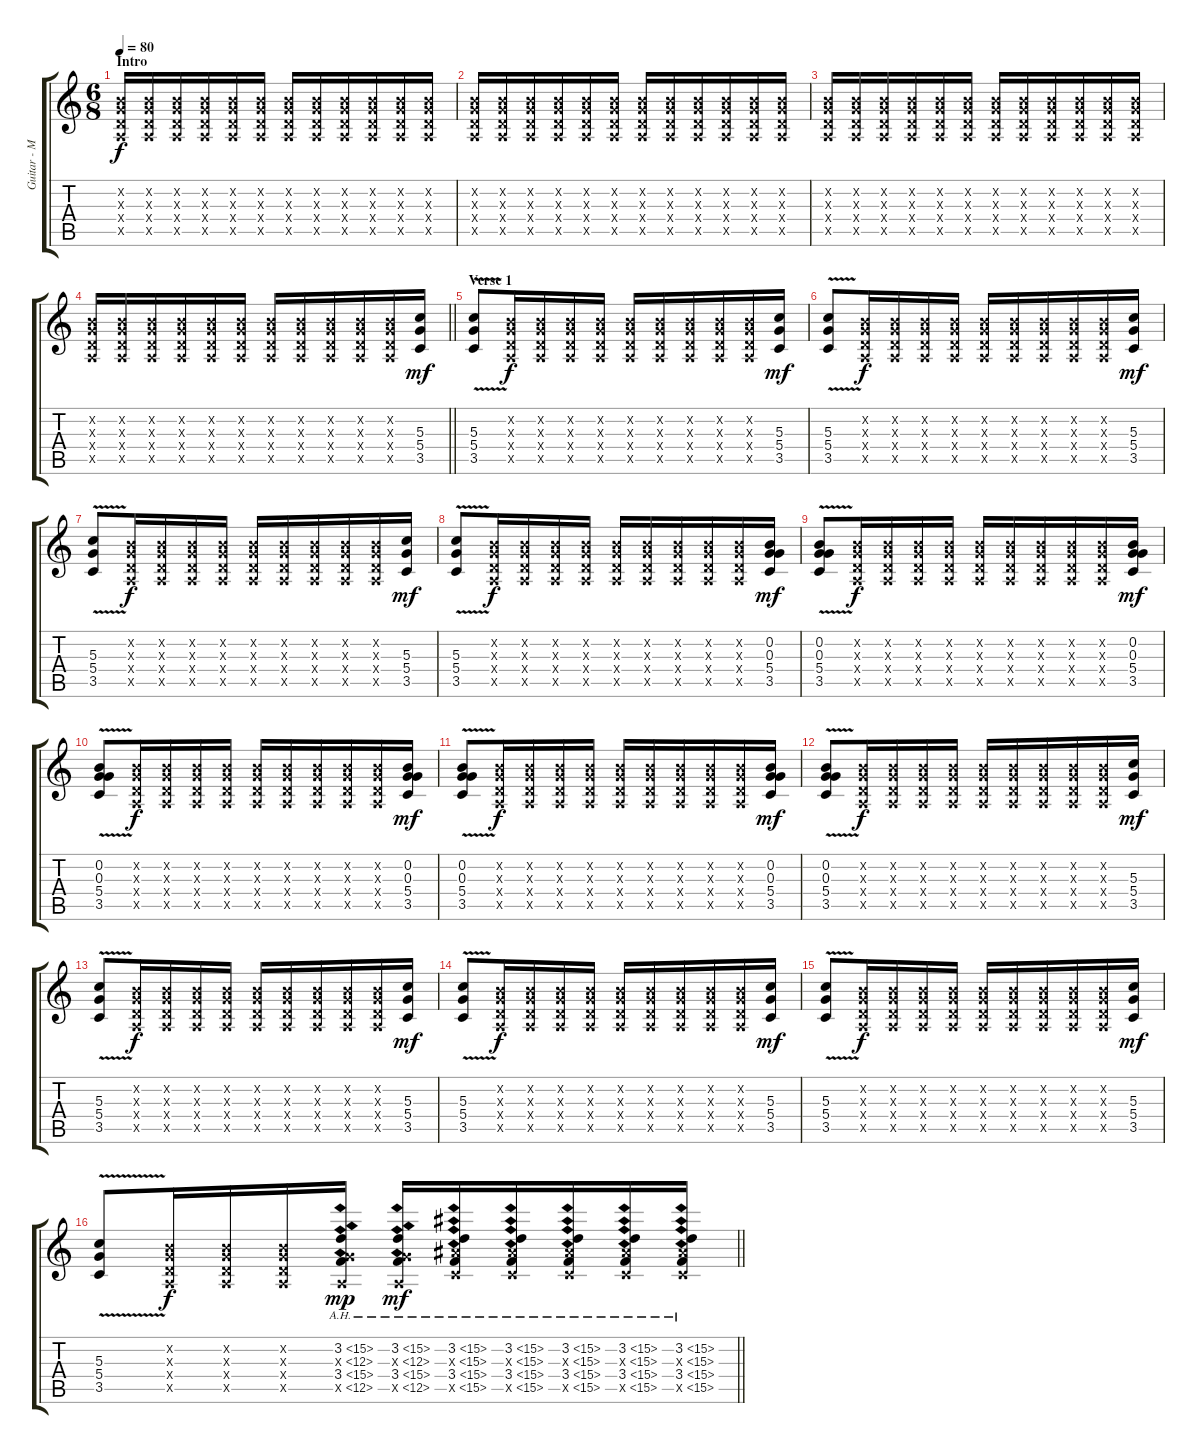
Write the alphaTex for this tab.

\track ("Guitar - Mark Engles" "Guitar - M") {instrument distortionguitar}
\staff {score tabs}
\tuning (E4 B3 G3 D3 A2 E2) {hide}
\ts (6 8)
\section ("" "Intro")
\tempo 80
\clef g2
\ks c
(0.2{x} 0.3{x} 0.4{x} 0.5{x}).16{dy f instrument distortionguitar} (0.2{x} 0.3{x} 0.4{x} 0.5{x}).16 (0.2{x} 0.3{x} 0.4{x} 0.5{x}).16 (0.2{x} 0.3{x} 0.4{x} 0.5{x}).16 (0.2{x} 0.3{x} 0.4{x} 0.5{x}).16 (0.2{x} 0.3{x} 0.4{x} 0.5{x}).16 (0.2{x} 0.3{x} 0.4{x} 0.5{x}).16 (0.2{x} 0.3{x} 0.4{x} 0.5{x}).16 (0.2{x} 0.3{x} 0.4{x} 0.5{x}).16 (0.2{x} 0.3{x} 0.4{x} 0.5{x}).16 (0.2{x} 0.3{x} 0.4{x} 0.5{x}).16 (0.2{x} 0.3{x} 0.4{x} 0.5{x}).16 |
(0.2{x} 0.3{x} 0.4{x} 0.5{x}).16 (0.2{x} 0.3{x} 0.4{x} 0.5{x}).16 (0.2{x} 0.3{x} 0.4{x} 0.5{x}).16 (0.2{x} 0.3{x} 0.4{x} 0.5{x}).16 (0.2{x} 0.3{x} 0.4{x} 0.5{x}).16 (0.2{x} 0.3{x} 0.4{x} 0.5{x}).16 (0.2{x} 0.3{x} 0.4{x} 0.5{x}).16 (0.2{x} 0.3{x} 0.4{x} 0.5{x}).16 (0.2{x} 0.3{x} 0.4{x} 0.5{x}).16 (0.2{x} 0.3{x} 0.4{x} 0.5{x}).16 (0.2{x} 0.3{x} 0.4{x} 0.5{x}).16 (0.2{x} 0.3{x} 0.4{x} 0.5{x}).16 |
(0.2{x} 0.3{x} 0.4{x} 0.5{x}).16 (0.2{x} 0.3{x} 0.4{x} 0.5{x}).16 (0.2{x} 0.3{x} 0.4{x} 0.5{x}).16 (0.2{x} 0.3{x} 0.4{x} 0.5{x}).16 (0.2{x} 0.3{x} 0.4{x} 0.5{x}).16 (0.2{x} 0.3{x} 0.4{x} 0.5{x}).16 (0.2{x} 0.3{x} 0.4{x} 0.5{x}).16 (0.2{x} 0.3{x} 0.4{x} 0.5{x}).16 (0.2{x} 0.3{x} 0.4{x} 0.5{x}).16 (0.2{x} 0.3{x} 0.4{x} 0.5{x}).16 (0.2{x} 0.3{x} 0.4{x} 0.5{x}).16 (0.2{x} 0.3{x} 0.4{x} 0.5{x}).16 |
\barLineRight lightlight
(0.2{x} 0.3{x} 0.4{x} 0.5{x}).16 (0.2{x} 0.3{x} 0.4{x} 0.5{x}).16 (0.2{x} 0.3{x} 0.4{x} 0.5{x}).16 (0.2{x} 0.3{x} 0.4{x} 0.5{x}).16 (0.2{x} 0.3{x} 0.4{x} 0.5{x}).16 (0.2{x} 0.3{x} 0.4{x} 0.5{x}).16 (0.2{x} 0.3{x} 0.4{x} 0.5{x}).16 (0.2{x} 0.3{x} 0.4{x} 0.5{x}).16 (0.2{x} 0.3{x} 0.4{x} 0.5{x}).16 (0.2{x} 0.3{x} 0.4{x} 0.5{x}).16 (0.2{x} 0.3{x} 0.4{x} 0.5{x}).16 (5.3 5.4 3.5).16{dy mf} |
\section ("" "Verse 1")
(5.3{v} 5.4{v} 3.5{v}).8 (0.2{x} 0.3{x} 0.4{x} 0.5{x}).16{dy f} (0.2{x} 0.3{x} 0.4{x} 0.5{x}).16 (0.2{x} 0.3{x} 0.4{x} 0.5{x}).16 (0.2{x} 0.3{x} 0.4{x} 0.5{x}).16 (0.2{x} 0.3{x} 0.4{x} 0.5{x}).16 (0.2{x} 0.3{x} 0.4{x} 0.5{x}).16 (0.2{x} 0.3{x} 0.4{x} 0.5{x}).16 (0.2{x} 0.3{x} 0.4{x} 0.5{x}).16 (0.2{x} 0.3{x} 0.4{x} 0.5{x}).16 (5.3 5.4 3.5).16{dy mf} |
(5.3{v} 5.4{v} 3.5{v}).8 (0.2{x} 0.3{x} 0.4{x} 0.5{x}).16{dy f} (0.2{x} 0.3{x} 0.4{x} 0.5{x}).16 (0.2{x} 0.3{x} 0.4{x} 0.5{x}).16 (0.2{x} 0.3{x} 0.4{x} 0.5{x}).16 (0.2{x} 0.3{x} 0.4{x} 0.5{x}).16 (0.2{x} 0.3{x} 0.4{x} 0.5{x}).16 (0.2{x} 0.3{x} 0.4{x} 0.5{x}).16 (0.2{x} 0.3{x} 0.4{x} 0.5{x}).16 (0.2{x} 0.3{x} 0.4{x} 0.5{x}).16 (5.3 5.4 3.5).16{dy mf} |
(5.3{v} 5.4{v} 3.5{v}).8 (0.2{x} 0.3{x} 0.4{x} 0.5{x}).16{dy f} (0.2{x} 0.3{x} 0.4{x} 0.5{x}).16 (0.2{x} 0.3{x} 0.4{x} 0.5{x}).16 (0.2{x} 0.3{x} 0.4{x} 0.5{x}).16 (0.2{x} 0.3{x} 0.4{x} 0.5{x}).16 (0.2{x} 0.3{x} 0.4{x} 0.5{x}).16 (0.2{x} 0.3{x} 0.4{x} 0.5{x}).16 (0.2{x} 0.3{x} 0.4{x} 0.5{x}).16 (0.2{x} 0.3{x} 0.4{x} 0.5{x}).16 (5.3 5.4 3.5).16{dy mf} |
(5.3{v} 5.4{v} 3.5{v}).8 (0.2{x} 0.3{x} 0.4{x} 0.5{x}).16{dy f} (0.2{x} 0.3{x} 0.4{x} 0.5{x}).16 (0.2{x} 0.3{x} 0.4{x} 0.5{x}).16 (0.2{x} 0.3{x} 0.4{x} 0.5{x}).16 (0.2{x} 0.3{x} 0.4{x} 0.5{x}).16 (0.2{x} 0.3{x} 0.4{x} 0.5{x}).16 (0.2{x} 0.3{x} 0.4{x} 0.5{x}).16 (0.2{x} 0.3{x} 0.4{x} 0.5{x}).16 (0.2{x} 0.3{x} 0.4{x} 0.5{x}).16 (0.2 0.3 5.4 3.5).16{dy mf} |
(0.2{v} 0.3{v} 5.4{v} 3.5{v}).8 (0.2{x} 0.3{x} 0.4{x} 0.5{x}).16{dy f} (0.2{x} 0.3{x} 0.4{x} 0.5{x}).16 (0.2{x} 0.3{x} 0.4{x} 0.5{x}).16 (0.2{x} 0.3{x} 0.4{x} 0.5{x}).16 (0.2{x} 0.3{x} 0.4{x} 0.5{x}).16 (0.2{x} 0.3{x} 0.4{x} 0.5{x}).16 (0.2{x} 0.3{x} 0.4{x} 0.5{x}).16 (0.2{x} 0.3{x} 0.4{x} 0.5{x}).16 (0.2{x} 0.3{x} 0.4{x} 0.5{x}).16 (0.2 0.3 5.4 3.5).16{dy mf} |
(0.2{v} 0.3{v} 5.4{v} 3.5{v}).8 (0.2{x} 0.3{x} 0.4{x} 0.5{x}).16{dy f} (0.2{x} 0.3{x} 0.4{x} 0.5{x}).16 (0.2{x} 0.3{x} 0.4{x} 0.5{x}).16 (0.2{x} 0.3{x} 0.4{x} 0.5{x}).16 (0.2{x} 0.3{x} 0.4{x} 0.5{x}).16 (0.2{x} 0.3{x} 0.4{x} 0.5{x}).16 (0.2{x} 0.3{x} 0.4{x} 0.5{x}).16 (0.2{x} 0.3{x} 0.4{x} 0.5{x}).16 (0.2{x} 0.3{x} 0.4{x} 0.5{x}).16 (0.2 0.3 5.4 3.5).16{dy mf} |
(0.2{v} 0.3{v} 5.4{v} 3.5{v}).8 (0.2{x} 0.3{x} 0.4{x} 0.5{x}).16{dy f} (0.2{x} 0.3{x} 0.4{x} 0.5{x}).16 (0.2{x} 0.3{x} 0.4{x} 0.5{x}).16 (0.2{x} 0.3{x} 0.4{x} 0.5{x}).16 (0.2{x} 0.3{x} 0.4{x} 0.5{x}).16 (0.2{x} 0.3{x} 0.4{x} 0.5{x}).16 (0.2{x} 0.3{x} 0.4{x} 0.5{x}).16 (0.2{x} 0.3{x} 0.4{x} 0.5{x}).16 (0.2{x} 0.3{x} 0.4{x} 0.5{x}).16 (0.2 0.3 5.4 3.5).16{dy mf} |
(0.2{v} 0.3{v} 5.4{v} 3.5{v}).8 (0.2{x} 0.3{x} 0.4{x} 0.5{x}).16{dy f} (0.2{x} 0.3{x} 0.4{x} 0.5{x}).16 (0.2{x} 0.3{x} 0.4{x} 0.5{x}).16 (0.2{x} 0.3{x} 0.4{x} 0.5{x}).16 (0.2{x} 0.3{x} 0.4{x} 0.5{x}).16 (0.2{x} 0.3{x} 0.4{x} 0.5{x}).16 (0.2{x} 0.3{x} 0.4{x} 0.5{x}).16 (0.2{x} 0.3{x} 0.4{x} 0.5{x}).16 (0.2{x} 0.3{x} 0.4{x} 0.5{x}).16 (5.3 5.4 3.5).16{dy mf} |
(5.3{v} 5.4{v} 3.5{v}).8 (0.2{x} 0.3{x} 0.4{x} 0.5{x}).16{dy f} (0.2{x} 0.3{x} 0.4{x} 0.5{x}).16 (0.2{x} 0.3{x} 0.4{x} 0.5{x}).16 (0.2{x} 0.3{x} 0.4{x} 0.5{x}).16 (0.2{x} 0.3{x} 0.4{x} 0.5{x}).16 (0.2{x} 0.3{x} 0.4{x} 0.5{x}).16 (0.2{x} 0.3{x} 0.4{x} 0.5{x}).16 (0.2{x} 0.3{x} 0.4{x} 0.5{x}).16 (0.2{x} 0.3{x} 0.4{x} 0.5{x}).16 (5.3 5.4 3.5).16{dy mf} |
(5.3{v} 5.4{v} 3.5{v}).8 (0.2{x} 0.3{x} 0.4{x} 0.5{x}).16{dy f} (0.2{x} 0.3{x} 0.4{x} 0.5{x}).16 (0.2{x} 0.3{x} 0.4{x} 0.5{x}).16 (0.2{x} 0.3{x} 0.4{x} 0.5{x}).16 (0.2{x} 0.3{x} 0.4{x} 0.5{x}).16 (0.2{x} 0.3{x} 0.4{x} 0.5{x}).16 (0.2{x} 0.3{x} 0.4{x} 0.5{x}).16 (0.2{x} 0.3{x} 0.4{x} 0.5{x}).16 (0.2{x} 0.3{x} 0.4{x} 0.5{x}).16 (5.3 5.4 3.5).16{dy mf} |
(5.3{v} 5.4{v} 3.5{v}).8 (0.2{x} 0.3{x} 0.4{x} 0.5{x}).16{dy f} (0.2{x} 0.3{x} 0.4{x} 0.5{x}).16 (0.2{x} 0.3{x} 0.4{x} 0.5{x}).16 (0.2{x} 0.3{x} 0.4{x} 0.5{x}).16 (0.2{x} 0.3{x} 0.4{x} 0.5{x}).16 (0.2{x} 0.3{x} 0.4{x} 0.5{x}).16 (0.2{x} 0.3{x} 0.4{x} 0.5{x}).16 (0.2{x} 0.3{x} 0.4{x} 0.5{x}).16 (0.2{x} 0.3{x} 0.4{x} 0.5{x}).16 (5.3 5.4 3.5).16{dy mf} |
\barLineRight lightlight
(5.3{v} 5.4{v} 3.5{v}).8 (0.2{x} 0.3{x} 0.4{x} 0.5{x}).16{dy f} (0.2{x} 0.3{x} 0.4{x} 0.5{x}).16 (0.2{x} 0.3{x} 0.4{x} 0.5{x}).16 (3.2{ah 12} 0.3{ah 12 x} 3.4{ah 12} 0.5{ah 12 x}).16{dy mp} (3.2{ah 12} 0.3{ah 12 x} 3.4{ah 12} 0.5{ah 12 x}).16{dy mf} (3.2{ah 12} 3.3{ah 12 x} 3.4{ah 12} 3.5{ah 12 x}).16 (3.2{ah 12} 3.3{ah 12 x} 3.4{ah 12} 3.5{ah 12 x}).16 (3.2{ah 12} 3.3{ah 12 x} 3.4{ah 12} 3.5{ah 12 x}).16 (3.2{ah 12} 3.3{ah 12 x} 3.4{ah 12} 3.5{ah 12 x}).16 (3.2{ah 12} 3.3{ah 12 x} 3.4{ah 12} 3.5{ah 12 x}).16
